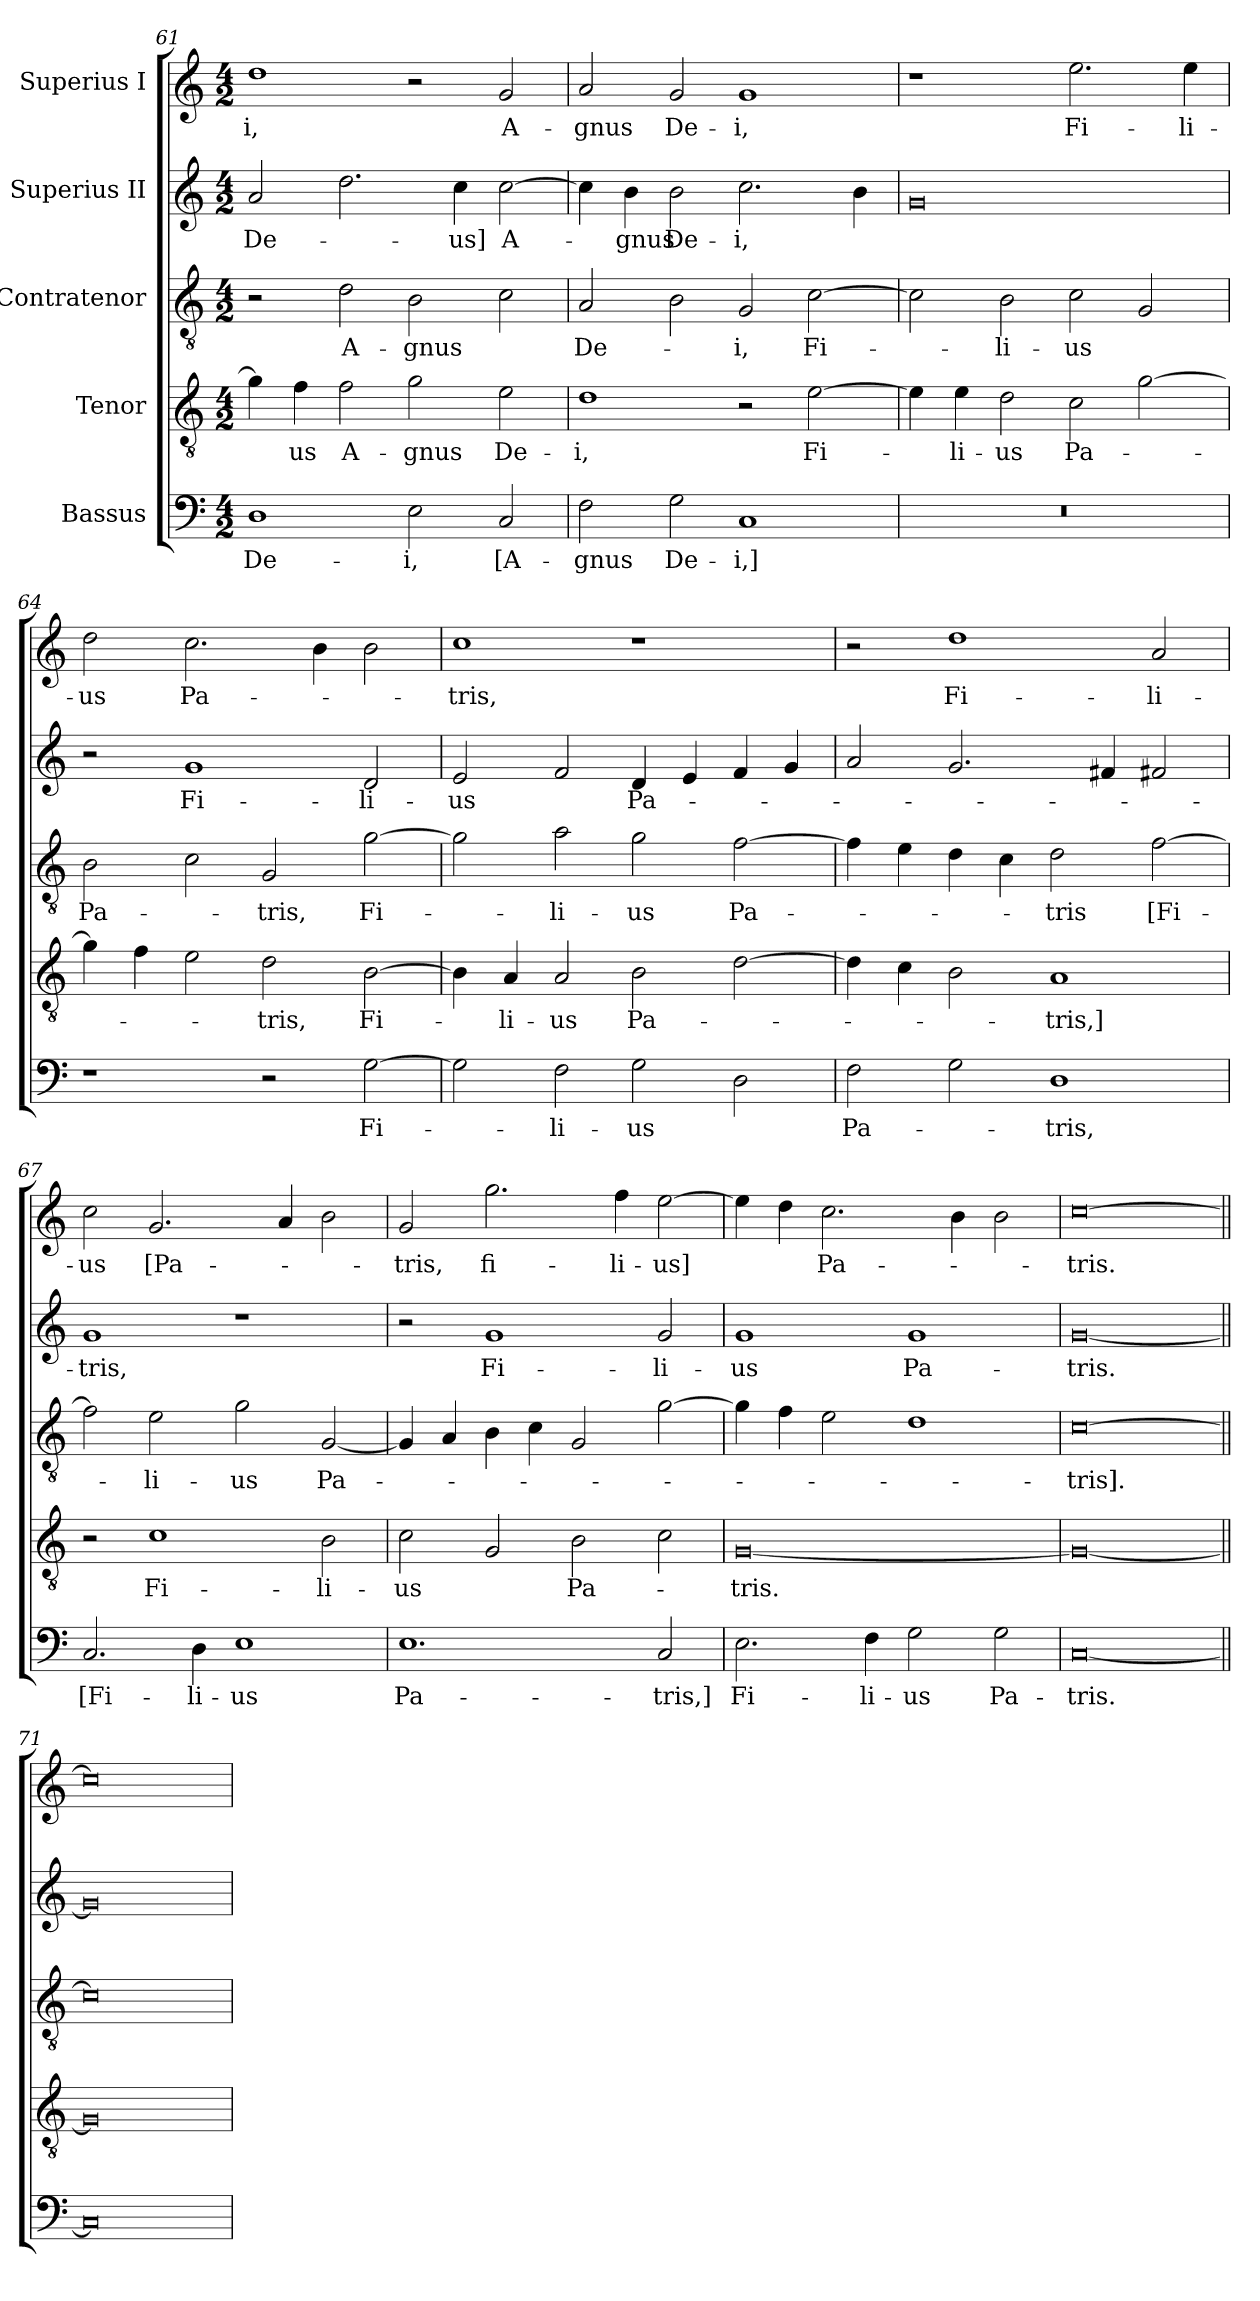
**kern	**text	**kern	**text	**kern	**text	**kern	**text	**kern	**text
*part5	*part5	*part4	*part4	*part3	*part3	*part2	*part2	*part1	*part1
*staff5	*staff5	*staff4	*staff4	*staff3	*staff3	*staff2	*staff2	*staff1	*staff1
*I"Bassus	*	*I"Tenor	*	*I"Contratenor	*	*I"Superius II	*	*I"Superius I	*
*clefF4	*	*clefGv2	*	*clefGv2	*	*clefG2	*	*clefG2	*
*k[]	*	*k[]	*	*k[]	*	*k[]	*	*k[]	*
*M4/2	*	*M4/2	*	*M4/2	*	*M4/2	*	*M4/2	*
=61	=61	=61	=61	=61	=61	=61	=61	=61	=61
1D\	De-	4g\]	.	2r	.	2a/	De-	1dd\	-i,
.	.	4f\	-us	.	.	.	.	.	.
.	.	2f\	A-	2d\	A-	2.dd\	.	.	.
2E\	-i,	2g\	-gnus	2B\	-gnus	.	.	2r	.
.	.	.	.	.	.	4cc\	-us]	.	.
2C/	[A-	2e\	De-	2c\	.	[2cc\	A-	2g/	A-
=62	=62	=62	=62	=62	=62	=62	=62	=62	=62
2F\	-gnus	1d\	-i,	2A/	De-	4cc\]	.	2a/	-gnus
.	.	.	.	.	.	4b\	-gnus	.	.
2G\	De-	.	.	2B\	.	2b\	De-	2g/	De-
1C/	-i,]	2r	.	2G/	-i,	2.cc\	-i,	1g/	-i,
.	.	[2e\	Fi-	[2c\	Fi-	.	.	.	.
.	.	.	.	.	.	4b\	.	.	.
=63	=63	=63	=63	=63	=63	=63	=63	=63	=63
0r	.	4e\]	.	2c\]	.	0g/	.	1r	.
.	.	4e\	-li-	.	.	.	.	.	.
.	.	2d\	-us	2B\	-li-	.	.	.	.
.	.	2c\	Pa-	2c\	-us	.	.	2.ee\	Fi-
.	.	[2g\	.	2G/	.	.	.	.	.
.	.	.	.	.	.	.	.	4ee\	-li-
=64	=64	=64	=64	=64	=64	=64	=64	=64	=64
1r	.	4g\]	.	2B\	Pa-	2r	.	2dd\	-us
.	.	4f\	.	.	.	.	.	.	.
.	.	2e\	.	2c\	.	1g/	Fi-	2.cc\	Pa-
2r	.	2d\	-tris,	2G/	-tris,	.	.	.	.
.	.	.	.	.	.	.	.	4b\	.
[2G\	Fi-	[2B\	Fi-	[2g\	Fi-	2d/	-li-	2b\	.
=65	=65	=65	=65	=65	=65	=65	=65	=65	=65
2G\]	.	4B\]	.	2g\]	.	2e/	-us	1cc\	-tris,
.	.	4A/	-li-	.	.	.	.	.	.
2F\	-li-	2A/	-us	2a\	-li-	2f/	.	.	.
2G\	-us	2B\	Pa-	2g\	-us	4d/	Pa-	1r	.
.	.	.	.	.	.	4e/	.	.	.
2D\	.	[2d\	.	[2f\	Pa-	4f/	.	.	.
.	.	.	.	.	.	4g/	.	.	.
=66	=66	=66	=66	=66	=66	=66	=66	=66	=66
2F\	Pa-	4d\]	.	4f\]	.	2a/	.	2r	.
.	.	4c\	.	4e\	.	.	.	.	.
2G\	.	2B\	.	4d\	.	2.g/	.	1dd\	Fi-
.	.	.	.	4c\	.	.	.	.	.
1D\	-tris,	1A/	-tris,]	2d\	-tris	.	.	.	.
.	.	.	.	.	.	4f#X/	.	.	.
.	.	.	.	[2f\	[Fi-	2f#X/	.	2a/	-li-
=67	=67	=67	=67	=67	=67	=67	=67	=67	=67
2.C/	[Fi-	2r	.	2f\]	.	1g/	-tris,	2cc\	-us
.	.	1c\	Fi-	2e\	-li-	.	.	2.g/	[Pa-
4D\	-li-	.	.	.	.	.	.	.	.
1E\	-us	.	.	2g\	-us	1r	.	.	.
.	.	.	.	.	.	.	.	4a/	.
.	.	2B\	-li-	[2G/	Pa-	.	.	2b\	.
=68	=68	=68	=68	=68	=68	=68	=68	=68	=68
1.E\	Pa-	2c\	-us	4G/]	.	2r	.	2g/	-tris,
.	.	.	.	4A/	.	.	.	.	.
.	.	2G/	.	4B\	.	1g/	Fi-	2.gg\	fi-
.	.	.	.	4c\	.	.	.	.	.
.	.	2B\	Pa-	2G/	.	.	.	.	.
.	.	.	.	.	.	.	.	4ff\	-li-
2C/	-tris,]	2c\	.	[2g\	.	2g/	-li-	[2ee\	-us]
=69	=69	=69	=69	=69	=69	=69	=69	=69	=69
2.E\	Fi-	[0G/	-tris.	4g\]	.	1g/	-us	4ee\]	.
.	.	.	.	4f\	.	.	.	4dd\	.
.	.	.	.	2e\	.	.	.	2.cc\	Pa-
4F\	-li-	.	.	.	.	.	.	.	.
2G\	-us	.	.	1d\	.	1g/	Pa-	.	.
.	.	.	.	.	.	.	.	4b\	.
2G\	Pa-	.	.	.	.	.	.	2b\	.
=70	=70	=70	=70	=70	=70	=70	=70	=70	=70
[0C/	-tris.	0G/_	.	[0c\	-tris].	[0g/	-tris.	[0cc\	-tris.
=71||	=71||	=71||	=71||	=71||	=71||	=71||	=71||	=71||	=71||
0C/]	.	0G/]	.	0c\]	.	0g/]	.	0cc\]	.
=	=	=	=	=	=	=	=	=	=
*-	*-	*-	*-	*-	*-	*-	*-	*-	*-
